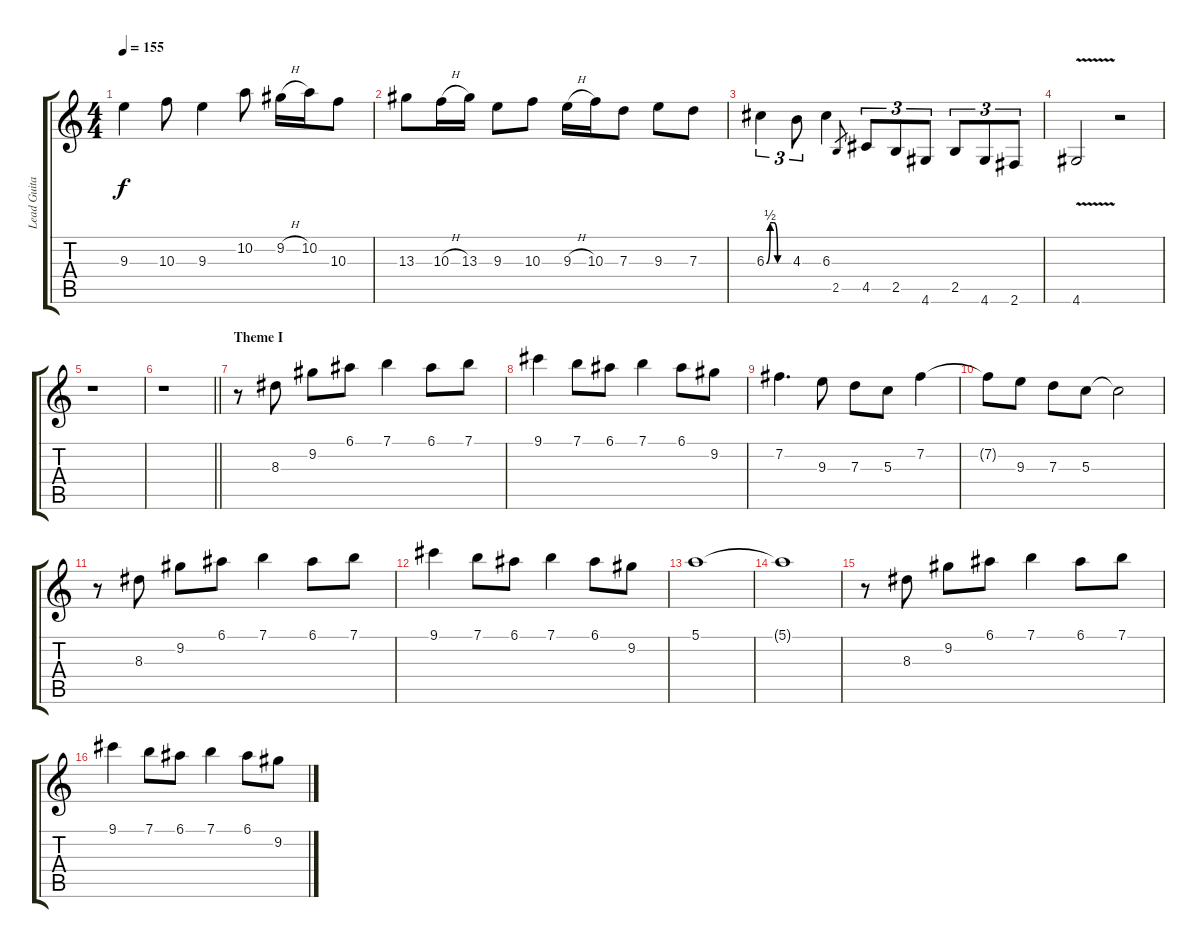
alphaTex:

\track ("Lead Guitar I" "Lead Guita") {instrument overdrivenguitar}
\staff {score tabs}
\tuning (E4 B3 G3 D3 A2 E2) {hide}
\ts (4 4)
\tempo 155
\clef g2
\ks c
9.3.4{dy f} 10.3.8 9.3.4 10.2.8 9.2{h}.16 10.2.16 10.3.8 |
13.3.8 10.3{h}.16 13.3.16 9.3.8 10.3.8 9.3{h}.16 10.3.16 7.3.8 9.3.8 7.3.8 |
6.3{be (custom 0 0 10 2 20 2 30 0 60 0)}.4{tu (3 2)} 4.3.8{tu (3 2)} 6.3.4 2.5.8{gr} 4.5.8{tu (3 2)} 2.5.8{tu (3 2)} 4.6.8{tu (3 2)} 2.5.8{tu (3 2)} 4.6.8{tu (3 2)} 2.6.8{tu (3 2)} |
4.6{v}.2 r.2 |
r.1 |
\barLineRight lightlight
r.1 |
\section ("" "Theme I")
r.8 8.3.8 9.2.8 6.1.8 7.1.4 6.1.8 7.1.8 |
9.1.4 7.1.8 6.1.8 7.1.4 6.1.8 9.2.8 |
7.2.4{d} 9.3.8 7.3.8 5.3.8 7.2.4 |
7.2{t}.8 9.3.8 7.3.8 5.3.8 5.3{t}.2 |
r.8 8.3.8 9.2.8 6.1.8 7.1.4 6.1.8 7.1.8 |
9.1.4 7.1.8 6.1.8 7.1.4 6.1.8 9.2.8 |
5.1.1 |
5.1{t}.1 |
r.8 8.3.8 9.2.8 6.1.8 7.1.4 6.1.8 7.1.8 |
9.1.4 7.1.8 6.1.8 7.1.4 6.1.8 9.2.8
